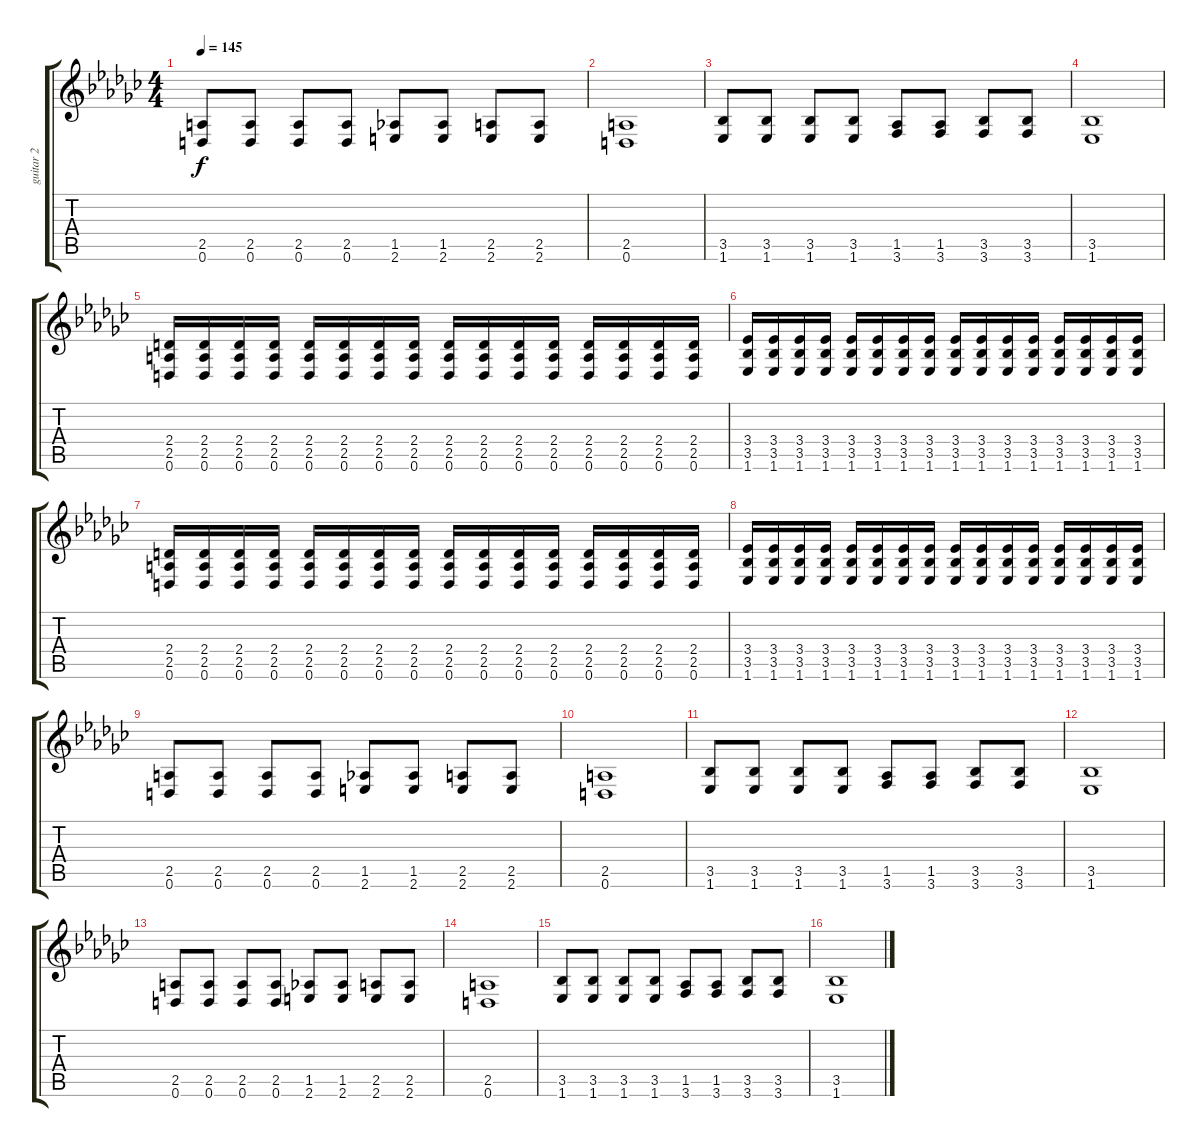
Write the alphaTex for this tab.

\track ("guitar 2" "guitar 2") {instrument distortionguitar}
\staff {score tabs}
\tuning (D4 A3 F3 C3 G2 D2) {hide}
\ts (4 4)
\tempo 145
\clef g2
\ks gb
(2.5 0.6).8{dy f} (2.5 0.6).8 (2.5 0.6).8 (2.5 0.6).8 (1.5 2.6).8 (1.5 2.6).8 (2.5 2.6).8 (2.5 2.6).8 |
(2.5 0.6).1 |
(3.5 1.6).8 (3.5 1.6).8 (3.5 1.6).8 (3.5 1.6).8 (1.5 3.6).8 (1.5 3.6).8 (3.5 3.6).8 (3.5 3.6).8 |
(3.5 1.6).1 |
(2.4 2.5 0.6).16 (2.4 2.5 0.6).16 (2.4 2.5 0.6).16 (2.4 2.5 0.6).16 (2.4 2.5 0.6).16 (2.4 2.5 0.6).16 (2.4 2.5 0.6).16 (2.4 2.5 0.6).16 (2.4 2.5 0.6).16 (2.4 2.5 0.6).16 (2.4 2.5 0.6).16 (2.4 2.5 0.6).16 (2.4 2.5 0.6).16 (2.4 2.5 0.6).16 (2.4 2.5 0.6).16 (2.4 2.5 0.6).16 |
(3.4 3.5 1.6).16 (3.4 3.5 1.6).16 (3.4 3.5 1.6).16 (3.4 3.5 1.6).16 (3.4 3.5 1.6).16 (3.4 3.5 1.6).16 (3.4 3.5 1.6).16 (3.4 3.5 1.6).16 (3.4 3.5 1.6).16 (3.4 3.5 1.6).16 (3.4 3.5 1.6).16 (3.4 3.5 1.6).16 (3.4 3.5 1.6).16 (3.4 3.5 1.6).16 (3.4 3.5 1.6).16 (3.4 3.5 1.6).16 |
(2.4 2.5 0.6).16 (2.4 2.5 0.6).16 (2.4 2.5 0.6).16 (2.4 2.5 0.6).16 (2.4 2.5 0.6).16 (2.4 2.5 0.6).16 (2.4 2.5 0.6).16 (2.4 2.5 0.6).16 (2.4 2.5 0.6).16 (2.4 2.5 0.6).16 (2.4 2.5 0.6).16 (2.4 2.5 0.6).16 (2.4 2.5 0.6).16 (2.4 2.5 0.6).16 (2.4 2.5 0.6).16 (2.4 2.5 0.6).16 |
(3.4 3.5 1.6).16 (3.4 3.5 1.6).16 (3.4 3.5 1.6).16 (3.4 3.5 1.6).16 (3.4 3.5 1.6).16 (3.4 3.5 1.6).16 (3.4 3.5 1.6).16 (3.4 3.5 1.6).16 (3.4 3.5 1.6).16 (3.4 3.5 1.6).16 (3.4 3.5 1.6).16 (3.4 3.5 1.6).16 (3.4 3.5 1.6).16 (3.4 3.5 1.6).16 (3.4 3.5 1.6).16 (3.4 3.5 1.6).16 |
(2.5 0.6).8 (2.5 0.6).8 (2.5 0.6).8 (2.5 0.6).8 (1.5 2.6).8 (1.5 2.6).8 (2.5 2.6).8 (2.5 2.6).8 |
(2.5 0.6).1 |
(3.5 1.6).8 (3.5 1.6).8 (3.5 1.6).8 (3.5 1.6).8 (1.5 3.6).8 (1.5 3.6).8 (3.5 3.6).8 (3.5 3.6).8 |
(3.5 1.6).1 |
(2.5 0.6).8 (2.5 0.6).8 (2.5 0.6).8 (2.5 0.6).8 (1.5 2.6).8 (1.5 2.6).8 (2.5 2.6).8 (2.5 2.6).8 |
(2.5 0.6).1 |
(3.5 1.6).8 (3.5 1.6).8 (3.5 1.6).8 (3.5 1.6).8 (1.5 3.6).8 (1.5 3.6).8 (3.5 3.6).8 (3.5 3.6).8 |
(3.5 1.6).1
